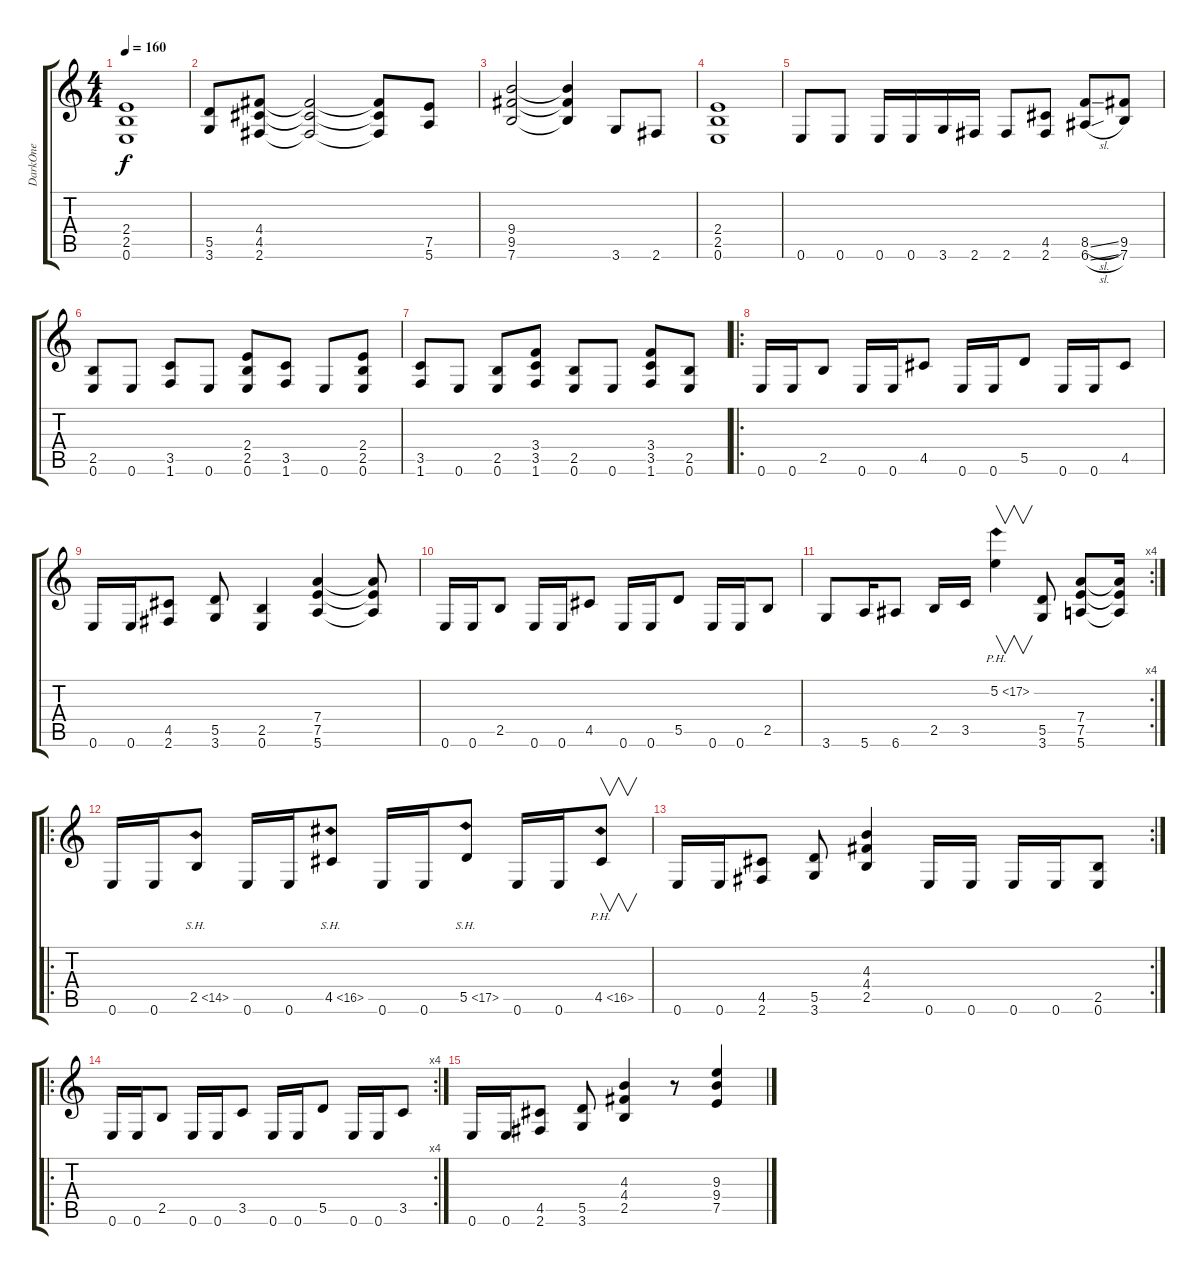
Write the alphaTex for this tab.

\track ("DarkOne" "DarkOne") {instrument distortionguitar}
\staff {score tabs}
\tuning (E4 B3 G3 D3 A2 E2) {hide}
\ts (4 4)
\tempo 160
\clef g2
\ks c
(2.4 2.5 0.6).1{dy f} |
(5.5 3.6).8 (4.4 4.5 2.6).8 (4.4{t} 4.5{t} 2.6{t}).2 (4.4{t} 4.5{t} 2.6{t}).8 (7.5 5.6).8 |
(9.4 9.5 7.6).2 (9.4{t} 9.5{t} 7.6{t}).4 3.6.8 2.6.8 |
(2.4 2.5 0.6).1 |
0.6.8 0.6.8 0.6.16 0.6.16 3.6.16 2.6.16 2.6.8 (4.5 2.6).8 (8.5{sl} 6.6{sl}).8 (9.5 7.6).8 |
(2.5 0.6).8 0.6.8 (3.5 1.6).8 0.6.8 (2.4 2.5 0.6).8 (3.5 1.6).8 0.6.8 (2.4 2.5 0.6).8 |
(3.5 1.6).8 0.6.8 (2.5 0.6).8 (3.4 3.5 1.6).8 (2.5 0.6).8 0.6.8 (3.4 3.5 1.6).8 (2.5 0.6).8 |
\ro
0.6.16 0.6.16 2.5.8 0.6.16 0.6.16 4.5.8 0.6.16 0.6.16 5.5.8 0.6.16 0.6.16 4.5.8 |
0.6.16 0.6.16 (4.5 2.6).8 (5.5 3.6).8 (2.5 0.6).4 (7.4 7.5 5.6).4 (7.4{t} 7.5{t} 5.6{t}).8 |
0.6.16 0.6.16 2.5.8 0.6.16 0.6.16 4.5.8 0.6.16 0.6.16 5.5.8 0.6.16 0.6.16 2.5.8 |
\rc 4
3.6.8 5.6.16 6.6.8 2.5.16 3.5.16 5.2{ph 12}.4{v} (5.5 3.6).8 (7.4 7.5 5.6).8 (7.4{t} 7.5{t} 5.6{t}).16 |
\ro
0.6.16 0.6.16 2.5{sh 12}.8 0.6.16 0.6.16 4.5{sh 12}.8 0.6.16 0.6.16 5.5{sh 12}.8 0.6.16 0.6.16 4.5{ph 12}.8{v} |
\rc 2
0.6.16 0.6.16 (4.5 2.6).8 (5.5 3.6).8 (4.3 4.4 2.5).4 0.6.16 0.6.16 0.6.16 0.6.16 (2.5 0.6).8 |
\ro
\rc 4
0.6.16 0.6.16 2.5.8 0.6.16 0.6.16 3.5.8 0.6.16 0.6.16 5.5.8 0.6.16 0.6.16 3.5.8 |
0.6.16 0.6.16 (4.5 2.6).8 (5.5 3.6).8 (4.3 4.4 2.5).4 r.8 (9.3 9.4 7.5).4
